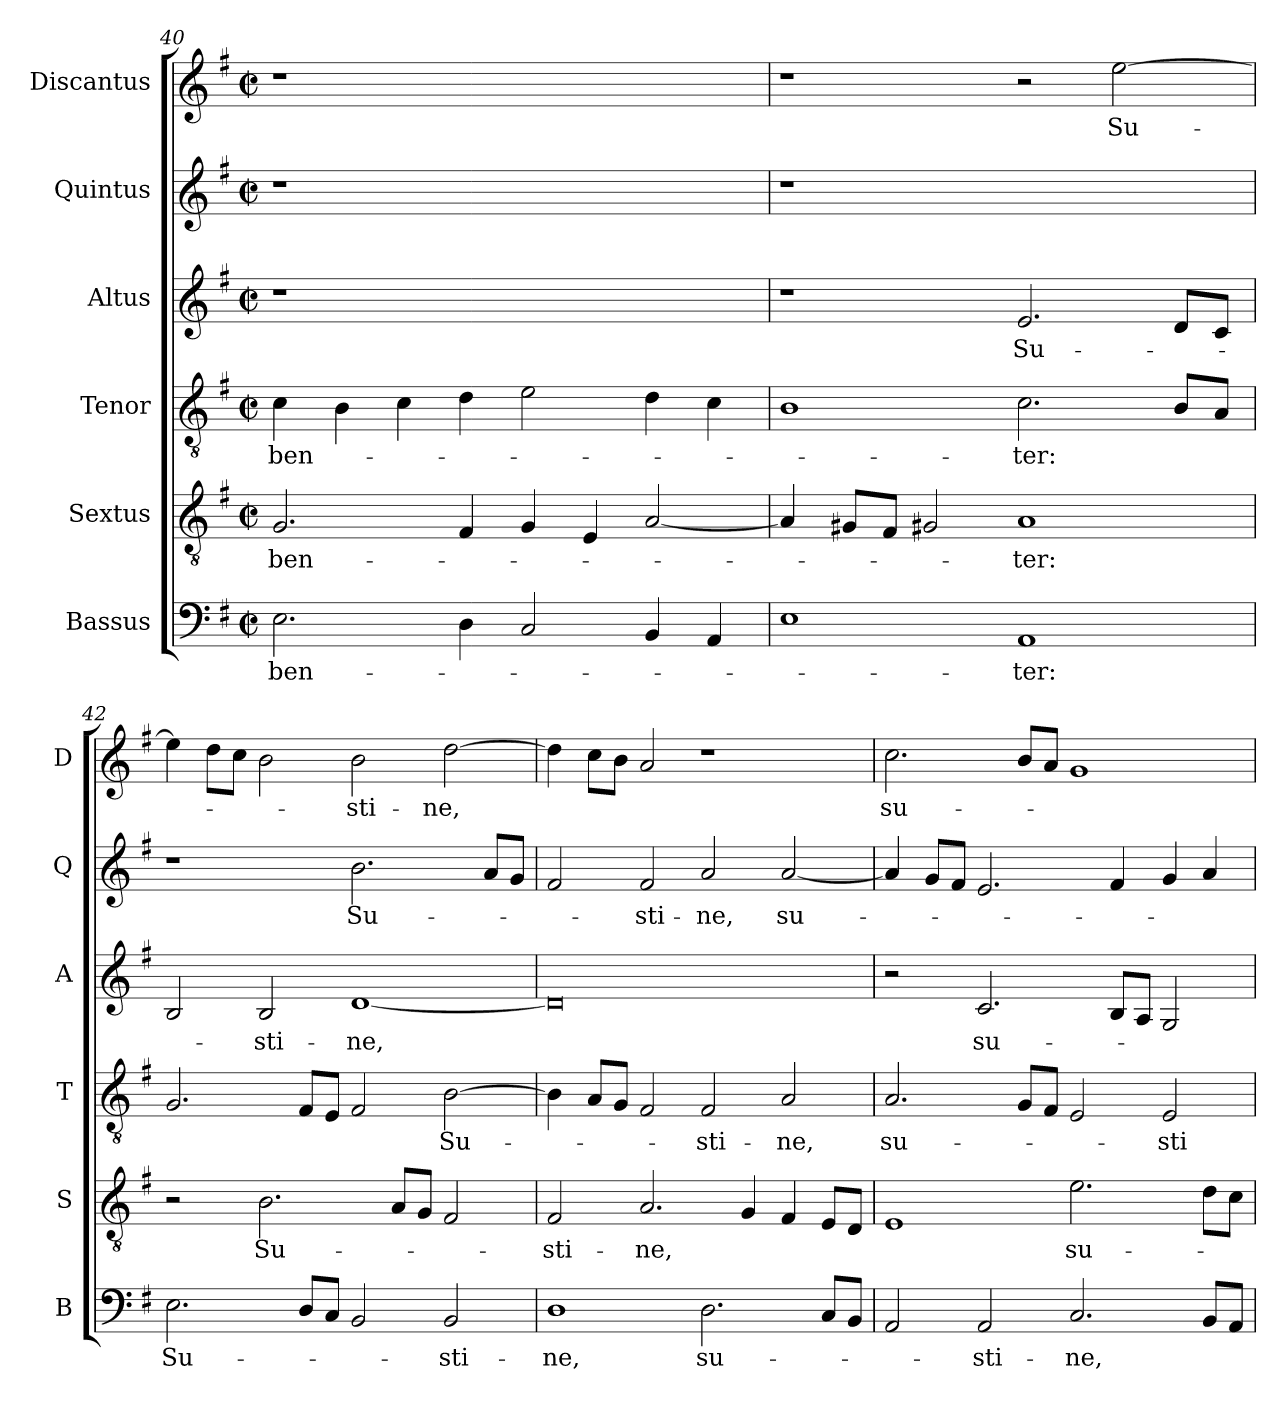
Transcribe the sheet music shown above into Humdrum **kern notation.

**kern	**text	**kern	**text	**kern	**text	**kern	**text	**kern	**text	**kern	**text
*part6	*part6	*part5	*part5	*part4	*part4	*part3	*part3	*part2	*part2	*part1	*part1
*staff6	*staff6	*staff5	*staff5	*staff4	*staff4	*staff3	*staff3	*staff2	*staff2	*staff1	*staff1
*I"Bassus	*	*I"Sextus	*	*I"Tenor	*	*I"Altus	*	*I"Quintus	*	*I"Discantus	*
*I'B	*	*I'S	*	*I'T	*	*I'A	*	*I'Q	*	*I'D	*
*clefF4	*	*clefGv2	*	*clefGv2	*	*clefG2	*	*clefG2	*	*clefG2	*
*k[f#]	*	*k[f#]	*	*k[f#]	*	*k[f#]	*	*k[f#]	*	*k[f#]	*
*G:	*	*G:	*	*G:	*	*G:	*	*G:	*	*G:	*
*M2/2	*	*M2/2	*	*M2/2	*	*M2/2	*	*M2/2	*	*M2/2	*
*met(c|)	*	*met(c|)	*	*met(c|)	*	*met(c|)	*	*met(c|)	*	*met(c|)	*
=40	=40	=40	=40	=40	=40	=40	=40	=40	=40	=40	=40
!	!LO:LY:b	!	!LO:LY:b	!	!LO:LY:b	!	!	!	!	!	!
2.E\	-ben-	2.G/	-ben-	4c\	-ben-	1r	.	1r	.	1r	.
.	.	.	.	4B\	.	.	.	.	.	.	.
.	.	.	.	4c\	.	.	.	.	.	.	.
4D\	.	4F#/	.	4d\	.	.	.	.	.	.	.
2C/	.	4G/	.	2e\	.	1ryy	.	1ryy	.	1ryy	.
.	.	4E/	.	.	.	.	.	.	.	.	.
4BB/	.	[2A/	.	4d\	.	.	.	.	.	.	.
4AA/	.	.	.	4c\	.	.	.	.	.	.	.
=41	=41	=41	=41	=41	=41	=41	=41	=41	=41	=41	=41
1E	.	4A/]	.	1B	.	1r	.	1r	.	1r	.
.	.	8G#X/L	.	.	.	.	.	.	.	.	.
.	.	8F#/J	.	.	.	.	.	.	.	.	.
.	.	2G#X/	.	.	.	.	.	.	.	.	.
!	!LO:LY:b	!	!LO:LY:b	!	!LO:LY:b	!	!LO:LY:b	!	!	!	!
1AA	-ter:	1A	-ter:	2.c\	-ter:	2.e/	Su-	1ryy	.	2r	.
!	!	!	!	!	!	!	!	!	!	!	!LO:LY:b
.	.	.	.	.	.	.	.	.	.	[2ee\	Su-
.	.	.	.	8B/L	.	8d/L	.	.	.	.	.
.	.	.	.	8A/J	.	8c/J	.	.	.	.	.
=42	=42	=42	=42	=42	=42	=42	=42	=42	=42	=42	=42
!	!LO:LY:b	!	!	!	!	!	!	!	!	!	!
2.E\	Su-	2r	.	2.G/	.	2B/	.	1r	.	4ee\]	.
.	.	.	.	.	.	.	.	.	.	8dd\L	.
.	.	.	.	.	.	.	.	.	.	8cc\J	.
!	!	!	!LO:LY:b	!	!	!	!LO:LY:b	!	!	!	!
.	.	2.B\	Su-	.	.	2B/	-sti-	.	.	2b\	.
8D/L	.	.	.	8F#/L	.	.	.	.	.	.	.
8C/J	.	.	.	8E/J	.	.	.	.	.	.	.
!	!	!	!	!	!	!	!LO:LY:b	!	!LO:LY:b	!	!LO:LY:b
2BB/	.	.	.	2F#/	.	[1d	-ne,	2.b\	Su-	2b\	-sti-
.	.	8A/L	.	.	.	.	.	.	.	.	.
.	.	8G/J	.	.	.	.	.	.	.	.	.
!	!LO:LY:b	!	!	!	!LO:LY:b	!	!	!	!	!	!LO:LY:b
2BB/	-sti-	2F#/	.	[2B\	Su-	.	.	.	.	[2dd\	-ne,
.	.	.	.	.	.	.	.	8a/L	.	.	.
.	.	.	.	.	.	.	.	8g/J	.	.	.
!!LO:LB:g=z
=43	=43	=43	=43	=43	=43	=43	=43	=43	=43	=43	=43
!	!LO:LY:b	!	!LO:LY:b	!	!	!	!	!	!	!	!
1D	-ne,	2F#/	-sti-	4B\]	.	0d]	.	2f#/	.	4dd\]	.
.	.	.	.	8A/L	.	.	.	.	.	8cc\L	.
.	.	.	.	8G/J	.	.	.	.	.	8b\J	.
!	!	!	!LO:LY:b	!	!	!	!	!	!LO:LY:b	!	!
.	.	2.A/	-ne,	2F#/	.	.	.	2f#/	-sti-	2a/	.
!	!LO:LY:b	!	!	!	!LO:LY:b	!	!	!	!LO:LY:b	!	!
2.D\	su-	.	.	2F#/	-sti-	.	.	2a/	-ne,	1r	.
.	.	4G/	.	.	.	.	.	.	.	.	.
!	!	!	!	!	!LO:LY:b	!	!	!	!LO:LY:b	!	!
.	.	4F#/	.	2A/	-ne,	.	.	[2a/	su-	.	.
8C/L	.	8E/L	.	.	.	.	.	.	.	.	.
8BB/J	.	8D/J	.	.	.	.	.	.	.	.	.
=44	=44	=44	=44	=44	=44	=44	=44	=44	=44	=44	=44
!	!	!	!	!	!LO:LY:b	!	!	!	!	!	!LO:LY:b
2AA/	.	1E	.	2.A/	su-	2r	.	4a/]	.	2.cc\	su-
.	.	.	.	.	.	.	.	8g/L	.	.	.
.	.	.	.	.	.	.	.	8f#/J	.	.	.
!	!LO:LY:b	!	!	!	!	!	!LO:LY:b	!	!	!	!
2AA/	-sti-	.	.	.	.	2.c/	su-	2.e/	.	.	.
.	.	.	.	8G/L	.	.	.	.	.	8b/L	.
.	.	.	.	8F#/J	.	.	.	.	.	8a/J	.
!	!LO:LY:b	!	!LO:LY:b	!	!	!	!	!	!	!	!
2.C/	-ne,	2.e\	su-	2E/	.	.	.	.	.	1g	.
.	.	.	.	.	.	8B/L	.	4f#/	.	.	.
.	.	.	.	.	.	8A/J	.	.	.	.	.
!	!	!	!	!	!LO:LY:b	!	!	!	!	!	!
.	.	.	.	2E/	-sti-	2G/	.	4g/	.	.	.
8BB/L	.	8d\L	.	.	.	.	.	4a/	.	.	.
8AA/J	.	8c\J	.	.	.	.	.	.	.	.	.
=	=	=	=	=	=	=	=	=	=	=	=
*-	*-	*-	*-	*-	*-	*-	*-	*-	*-	*-	*-
